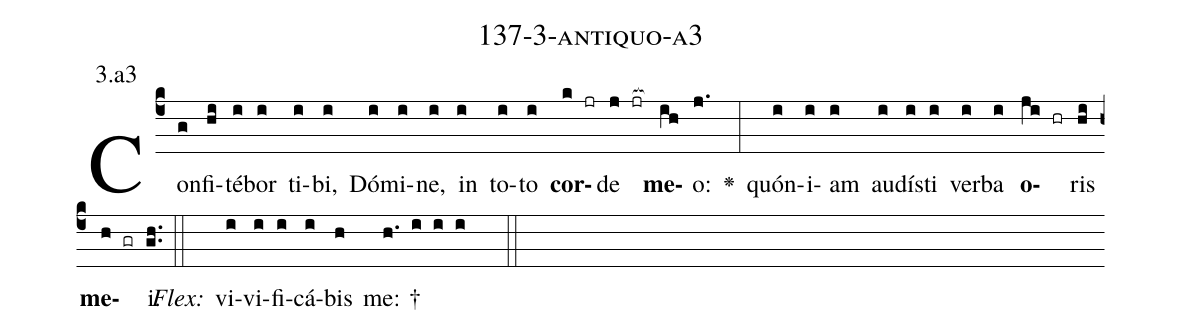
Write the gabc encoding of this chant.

name: 137-3-antiquo-a3;
annotation: 3.a3;
%%
(c4)Con(g)fi(hi)té(i)bor(i) ti(i)bi,(i) Dó(i)mi(i)ne,(i) in(i) to(i)to(i) <b>cor</b>(k jr)de(j jr[ocb:1{]) <b>me</b>(ih[ocb:0}])o:(j.) <v>\greheightstar</v>(:) quón(i)i(i)am(i) au(i)dís(i)ti(i) ver(i)ba(i) <b>o</b>(ji hr)ris(hi) <b>me</b>(h gr)i.(gh..) (::)
<i>Flex:</i>()  vi(i)vi(i)fi(i)cá(i)bis(h) me: †(h. i i i  ::)

%E(i) u(i) o(ji) u(hi) a(h) e.(gh..) (::)
